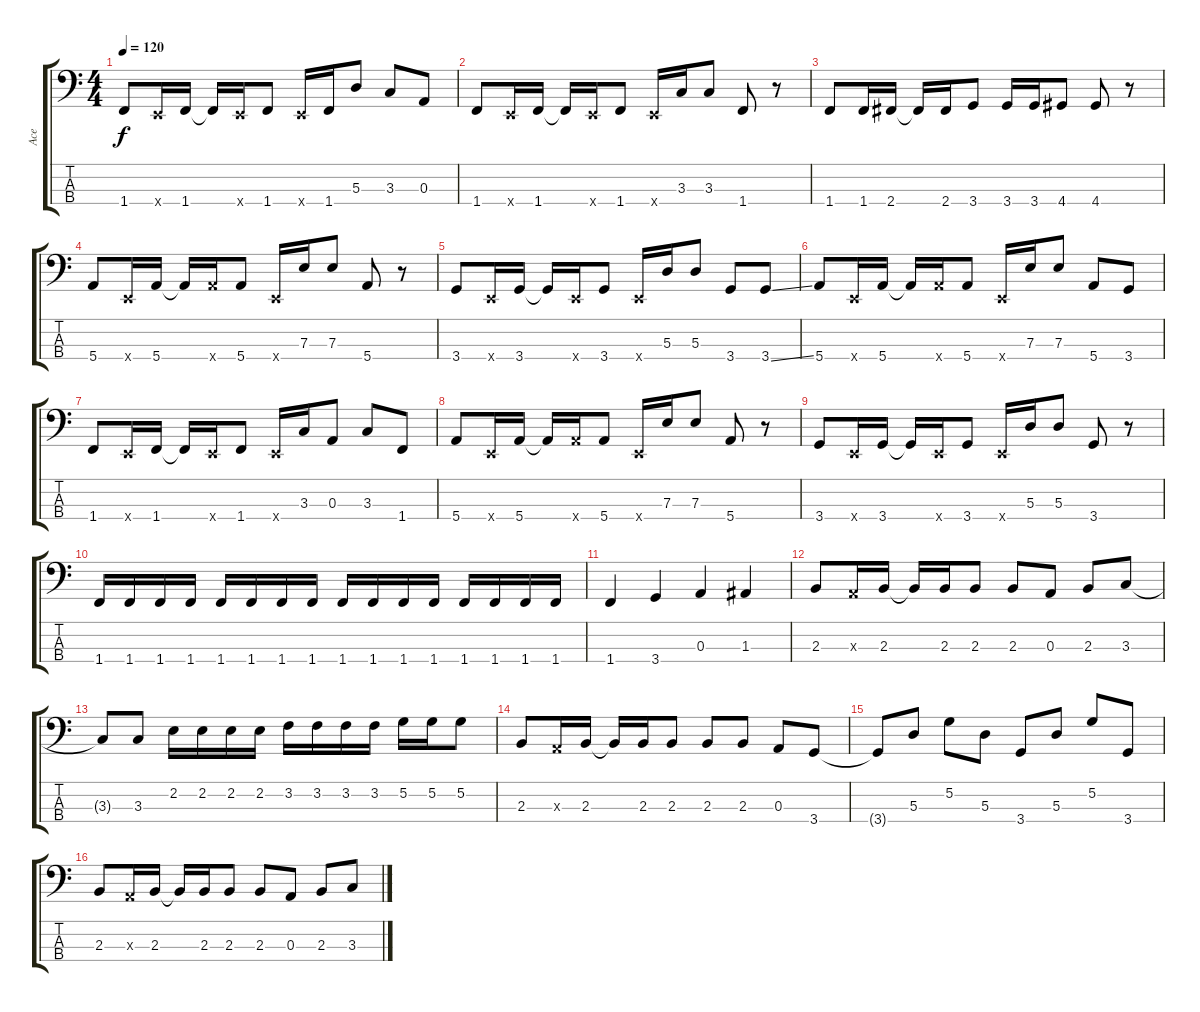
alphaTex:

\track ("Ace" "Ace") {instrument electricbasspick}
\staff {score tabs}
\tuning (G2 D2 A1 E1) {hide}
\ts (4 4)
\tempo 120
\clef f4
\ks c
1.4.8{dy f} 0.4{x}.16 1.4.16 1.4{t}.16 0.4{x}.16 1.4.8 0.4{x}.16 1.4.16 5.3.8 3.3.8 0.3.8 |
1.4.8 0.4{x}.16 1.4.16 1.4{t}.16 0.4{x}.16 1.4.8 0.4{x}.16 3.3.16 3.3.8 1.4.8 r.8 |
1.4.8 1.4.16 2.4.16 2.4{t}.16 2.4.16 3.4.8 3.4.16 3.4.16 4.4.8 4.4.8 r.8 |
5.4.8 0.4{x}.16 5.4.16 5.4{t}.16 5.4{x}.16 5.4.8 0.4{x}.16 7.3.16 7.3.8 5.4.8 r.8 |
3.4.8 0.4{x}.16 3.4.16 3.4{t}.16 0.4{x}.16 3.4.8 0.4{x}.16 5.3.16 5.3.8 3.4.8 3.4{ss}.8 |
5.4.8 0.4{x}.16 5.4.16 5.4{t}.16 5.4{x}.16 5.4.8 0.4{x}.16 7.3.16 7.3.8 5.4.8 3.4.8 |
1.4.8 0.4{x}.16 1.4.16 1.4{t}.16 0.4{x}.16 1.4.8 0.4{x}.16 3.3.16 0.3.8 3.3.8 1.4.8 |
5.4.8 0.4{x}.16 5.4.16 5.4{t}.16 5.4{x}.16 5.4.8 0.4{x}.16 7.3.16 7.3.8 5.4.8 r.8 |
3.4.8 0.4{x}.16 3.4.16 3.4{t}.16 0.4{x}.16 3.4.8 0.4{x}.16 5.3.16 5.3.8 3.4.8 r.8 |
1.4.16 1.4.16 1.4.16 1.4.16 1.4.16 1.4.16 1.4.16 1.4.16 1.4.16 1.4.16 1.4.16 1.4.16 1.4.16 1.4.16 1.4.16 1.4.16 |
1.4.4 3.4.4 0.3.4 1.3.4 |
2.3.8 0.3{x}.16 2.3.16 2.3{t}.16 2.3.16 2.3.8 2.3.8 0.3.8 2.3.8 3.3.8 |
3.3{t}.8 3.3.8 2.2.16 2.2.16 2.2.16 2.2.16 3.2.16 3.2.16 3.2.16 3.2.16 5.2.16 5.2.16 5.2.8 |
2.3.8 0.3{x}.16 2.3.16 2.3{t}.16 2.3.16 2.3.8 2.3.8 2.3.8 0.3.8 3.4.8 |
3.4{t}.8 5.3.8 5.2.8 5.3.8 3.4.8 5.3.8 5.2.8 3.4.8 |
2.3.8 0.3{x}.16 2.3.16 2.3{t}.16 2.3.16 2.3.8 2.3.8 0.3.8 2.3.8 3.3.8
